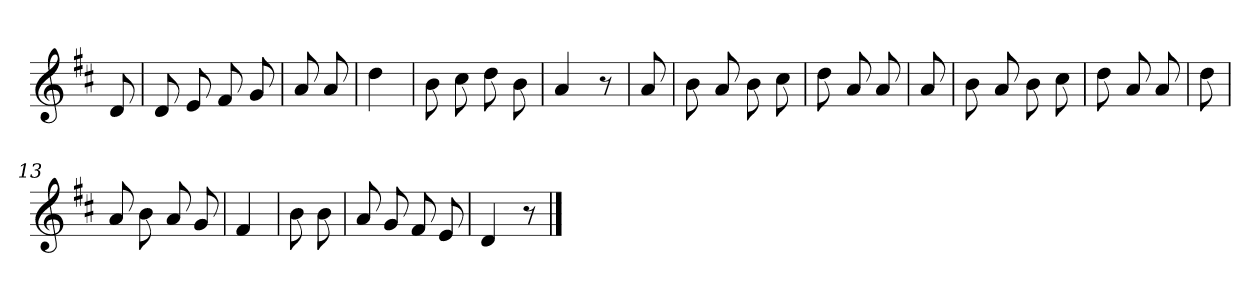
**kern
*part1
*staff1
*clefG2
*k[f#c#]
*D:
=
8d
=1
8d
8e
8f#
8g
=2
8a
8a
=3
4dd
=4
8b
8cc#
8dd
8b
=5
4a
8r
=6
8a
=7
8b
8a
8b
8cc#
=8
8dd
8a
8a
=9
8a
=10
8b
8a
8b
8cc#
=11
8dd
8a
8a
=12
8dd
=13
8a
8b
8a
8g
=14
4f#
=15
8b
8b
=16
8a
8g
8f#
8e
=17
4d
8r
==
*-
